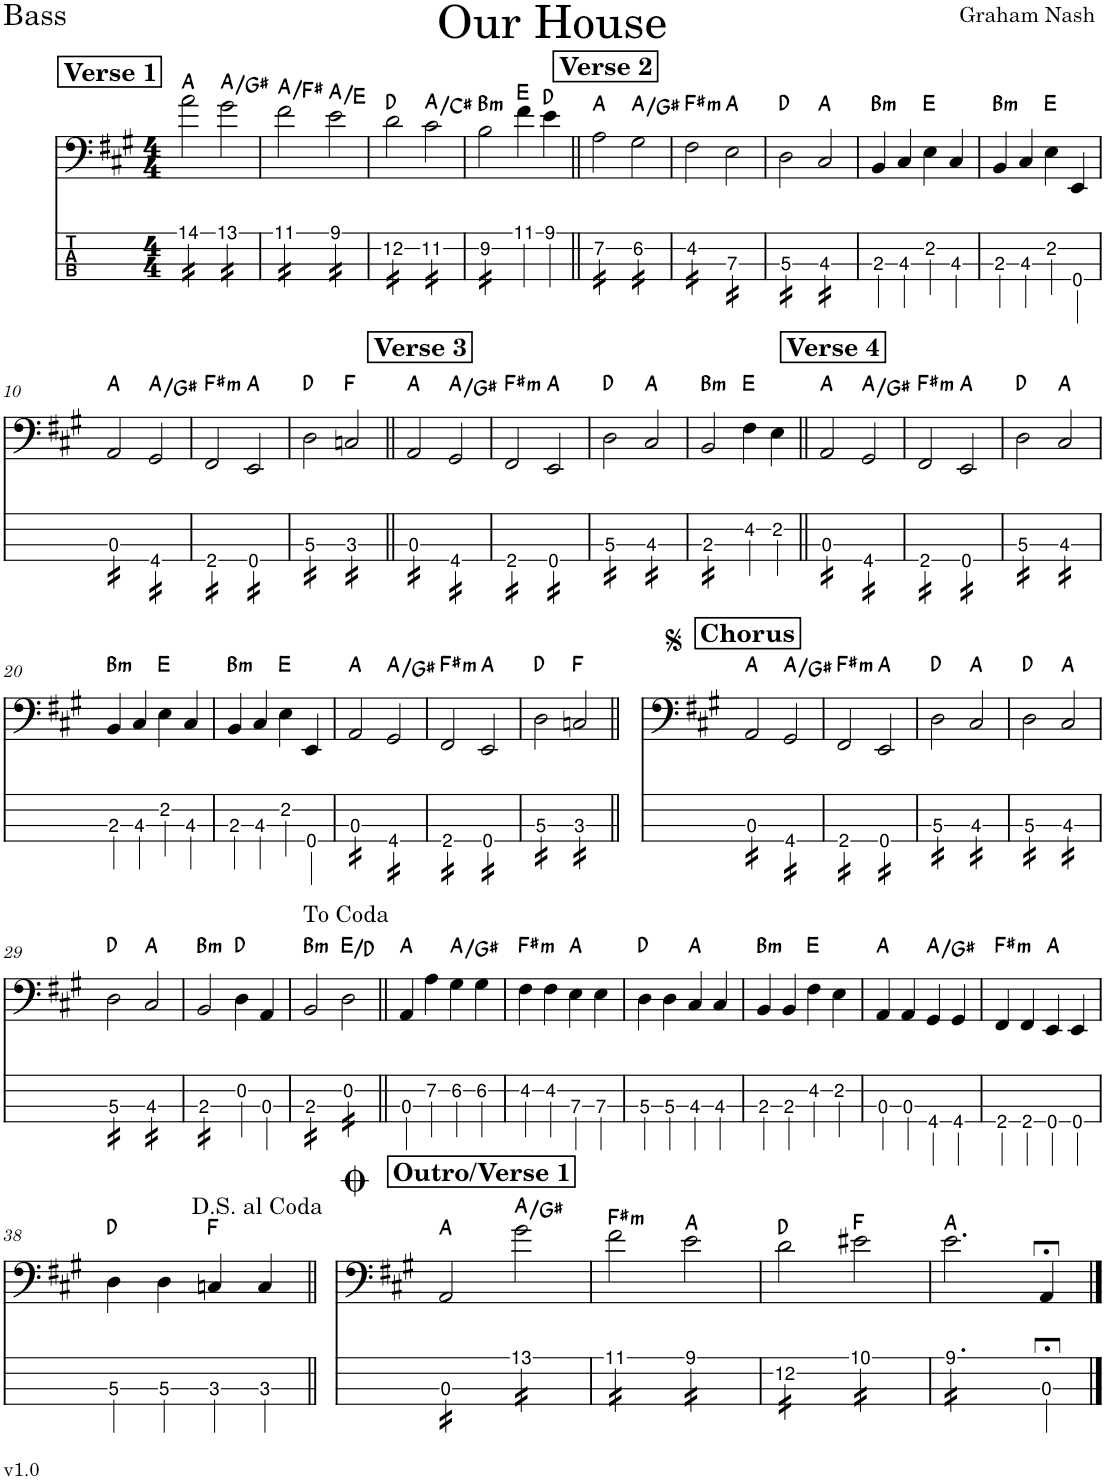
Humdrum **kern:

**kern	**kern	**harte
*part1	*part1	*part1
*staff2	*staff1	*
*I"Bass Guitar	*	*
*I'B. Guit.	*	*
*stria4	*	*
*	*clefF4	*
*Trd7c12	*Trd7c12	*
*k[f#c#g#]	*k[f#c#g#]	*
*M4/4	*M4/4	*
!!LO:REH:place=s1:a:B:cj:fs=12:t=Verse 1
=1	=1	=1
2a\	2a\	A:maj
2g#\	2g#\	A:maj/7
=2	=2	=2
2f#\	2f#\	A:maj/6
2e\	2e\	A:maj/5
=3	=3	=3
2d\	2d\	D:maj
2c#\	2c#\	A:maj/3
=4	=4	=4
!	!	!LO:H:kt=m
2B\	2B\	B:min
4f#\	4f#\	E:maj
4e\	4e\	D:maj
!!LO:REH:place=s1:a:B:cj:fs=12:t=Verse 2
=5||	=5||	=5||
2A\	2A\	A:maj
2G#\	2G#\	A:maj/7
=6	=6	=6
!	!	!LO:H:kt=m
2F#\	2F#\	F#:min
2E\	2E\	A:maj
=7	=7	=7
2D\	2D\	D:maj
2C#\	2C#/	A:maj
=8	=8	=8
!	!	!LO:H:kt=m
4BB\	4BB/	B:min
4C#\	4C#/	.
4E\	4E\	E:maj
4C#\	4C#/	.
=9	=9	=9
!	!	!LO:H:kt=m
4BB\	4BB/	B:min
4C#\	4C#/	.
4E\	4E\	E:maj
4EE\	4EE/	.
!!LO:LB:g=z
=10	=10	=10
2AA\	2AA/	A:maj
2GG#\	2GG#/	A:maj/7
=11	=11	=11
!	!	!LO:H:kt=m
2FF#\	2FF#/	F#:min
2EE\	2EE/	A:maj
=12	=12	=12
2D\	2D\	D:maj
2C\	2Cn/	F:maj
!!LO:REH:place=s1:a:B:cj:fs=12:t=Verse 3
=13||	=13||	=13||
2AA\	2AA/	A:maj
2GG#\	2GG#/	A:maj/7
=14	=14	=14
!	!	!LO:H:kt=m
2FF#\	2FF#/	F#:min
2EE\	2EE/	A:maj
=15	=15	=15
2D\	2D\	D:maj
2C#\	2C#/	A:maj
=16	=16	=16
!	!	!LO:H:kt=m
2BB\	2BB/	B:min
4F#\	4F#\	E:maj
4E\	4E\	.
!!LO:REH:place=s1:a:B:cj:fs=12:t=Verse 4
=17||	=17||	=17||
2AA\	2AA/	A:maj
2GG#\	2GG#/	A:maj/7
=18	=18	=18
!	!	!LO:H:kt=m
2FF#\	2FF#/	F#:min
2EE\	2EE/	A:maj
=19	=19	=19
2D\	2D\	D:maj
2C#\	2C#/	A:maj
!!LO:LB:g=z
=20	=20	=20
!	!	!LO:H:kt=m
4BB\	4BB/	B:min
4C#\	4C#/	.
4E\	4E\	E:maj
4C#\	4C#/	.
=21	=21	=21
!	!	!LO:H:kt=m
4BB\	4BB/	B:min
4C#\	4C#/	.
4E\	4E\	E:maj
4EE\	4EE/	.
=22	=22	=22
2AA\	2AA/	A:maj
2GG#\	2GG#/	A:maj/7
=23	=23	=23
!	!	!LO:H:kt=m
2FF#\	2FF#/	F#:min
2EE\	2EE/	A:maj
=24	=24	=24
2D\	2D\	D:maj
2C\	2Cn/	F:maj
!!LO:REH:place=s1:a:B:cj:fs=12:t=Chorus
=25||	=25||	=25||
2AA\	2AA/	A:maj
2GG#\	2GG#/	A:maj/7
=26	=26	=26
!	!	!LO:H:kt=m
2FF#\	2FF#/	F#:min
2EE\	2EE/	A:maj
=27	=27	=27
2D\	2D\	D:maj
2C#\	2C#/	A:maj
=28	=28	=28
2D\	2D\	D:maj
2C#\	2C#/	A:maj
!!LO:LB:g=z
=29	=29	=29
2D\	2D\	D:maj
2C#\	2C#/	A:maj
=30	=30	=30
!	!	!LO:H:kt=m
2BB\	2BB/	B:min
4D\	4D\	D:maj
4AA\	4AA/	.
=31	=31	=31
!	!	!LO:H:kt=m
2BB\	2BB/	B:min
2D\	2D\	E:maj/b7
=32||	=32||	=32||
4AA\	4AA/	A:maj
4A\	4A\	.
4G#\	4G#\	A:maj/7
4G#\	4G#\	.
=33	=33	=33
!	!	!LO:H:kt=m
4F#\	4F#\	F#:min
4F#\	4F#\	.
4E\	4E\	A:maj
4E\	4E\	.
=34	=34	=34
4D\	4D\	D:maj
4D\	4D\	.
4C#\	4C#/	A:maj
4C#\	4C#/	.
=35	=35	=35
!	!	!LO:H:kt=m
4BB\	4BB/	B:min
4BB\	4BB/	.
4F#\	4F#\	E:maj
4E\	4E\	.
=36	=36	=36
4AA\	4AA/	A:maj
4AA\	4AA/	.
4GG#\	4GG#/	A:maj/7
4GG#\	4GG#/	.
=37	=37	=37
!	!	!LO:H:kt=m
4FF#\	4FF#/	F#:min
4FF#\	4FF#/	.
4EE\	4EE/	A:maj
4EE\	4EE/	.
!!LO:LB:g=z
=38	=38	=38
4D\	4D\	D:maj
4D\	4D\	.
4C\	4Cn/	F:maj
4C\	4C/	.
!!LO:REH:place=s1:a:B:cj:fs=12:t=Outro/Verse 1
=39||	=39||	=39||
2AA\	2AA/	A:maj
2g#\	2g#\	A:maj/7
=40	=40	=40
!	!	!LO:H:kt=m
2f#\	2f#\	F#:min
2e\	2e\	A:maj
=41	=41	=41
2d\	2d\	D:maj
2e#\	2e#X\	F:maj
=42	=42	=42
2.e\	2.e\	A:maj
4AA;<\	4AA;</	.
==	==	==
*-	*-	*-
